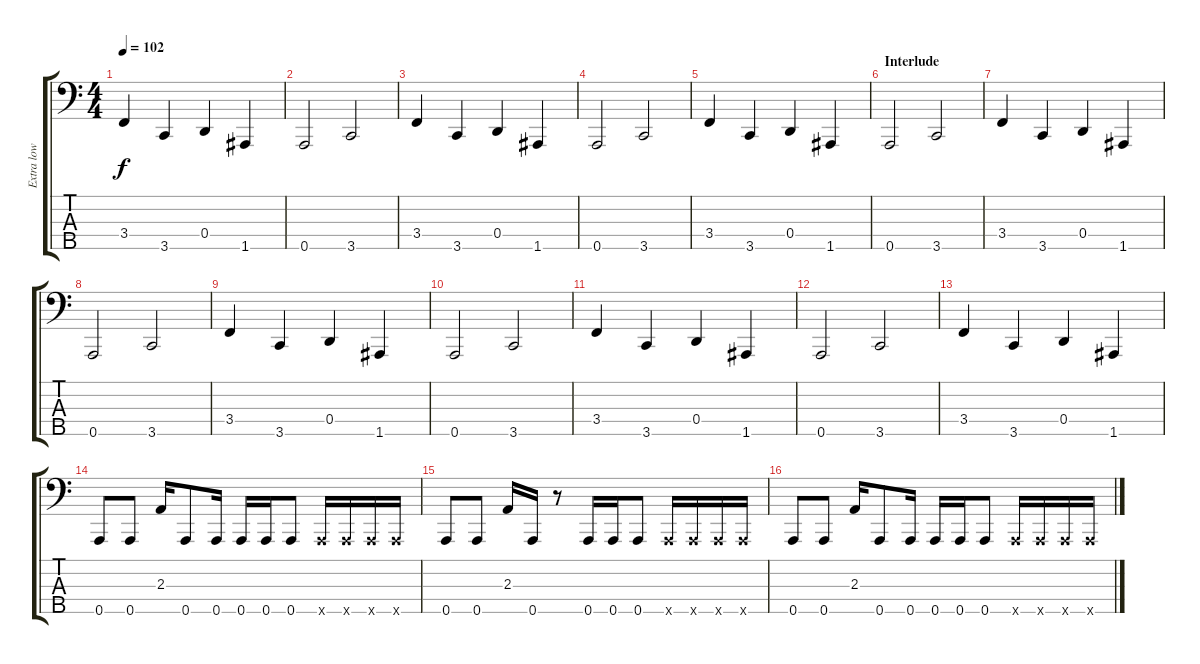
\track ("Extra low sound" "Extra low ") {instrument electricbassfinger}
\staff {score tabs}
\tuning (F2 C2 G1 D1 A0) {hide}
\ts (4 4)
\tempo 102
\clef f4
\ks c
3.4.4{dy f} 3.5.4 0.4.4 1.5.4 |
0.5.2 3.5.2 |
3.4.4 3.5.4 0.4.4 1.5.4 |
0.5.2 3.5.2 |
3.4.4 3.5.4 0.4.4 1.5.4 |
\section ("" "Interlude")
0.5.2 3.5.2 |
3.4.4 3.5.4 0.4.4 1.5.4 |
0.5.2 3.5.2 |
3.4.4 3.5.4 0.4.4 1.5.4 |
0.5.2 3.5.2 |
3.4.4 3.5.4 0.4.4 1.5.4 |
0.5.2 3.5.2 |
3.4.4 3.5.4 0.4.4 1.5.4 |
0.5.8 0.5.8 2.3.16 0.5.8 0.5.16 0.5.16 0.5.16 0.5.8 0.5{x}.16 0.5{x}.16 0.5{x}.16 0.5{x}.16 |
0.5.8 0.5.8 2.3.16 0.5.16 r.8 0.5.16 0.5.16 0.5.8 0.5{x}.16 0.5{x}.16 0.5{x}.16 0.5{x}.16 |
0.5.8 0.5.8 2.3.16 0.5.8 0.5.16 0.5.16 0.5.16 0.5.8 0.5{x}.16 0.5{x}.16 0.5{x}.16 0.5{x}.16
